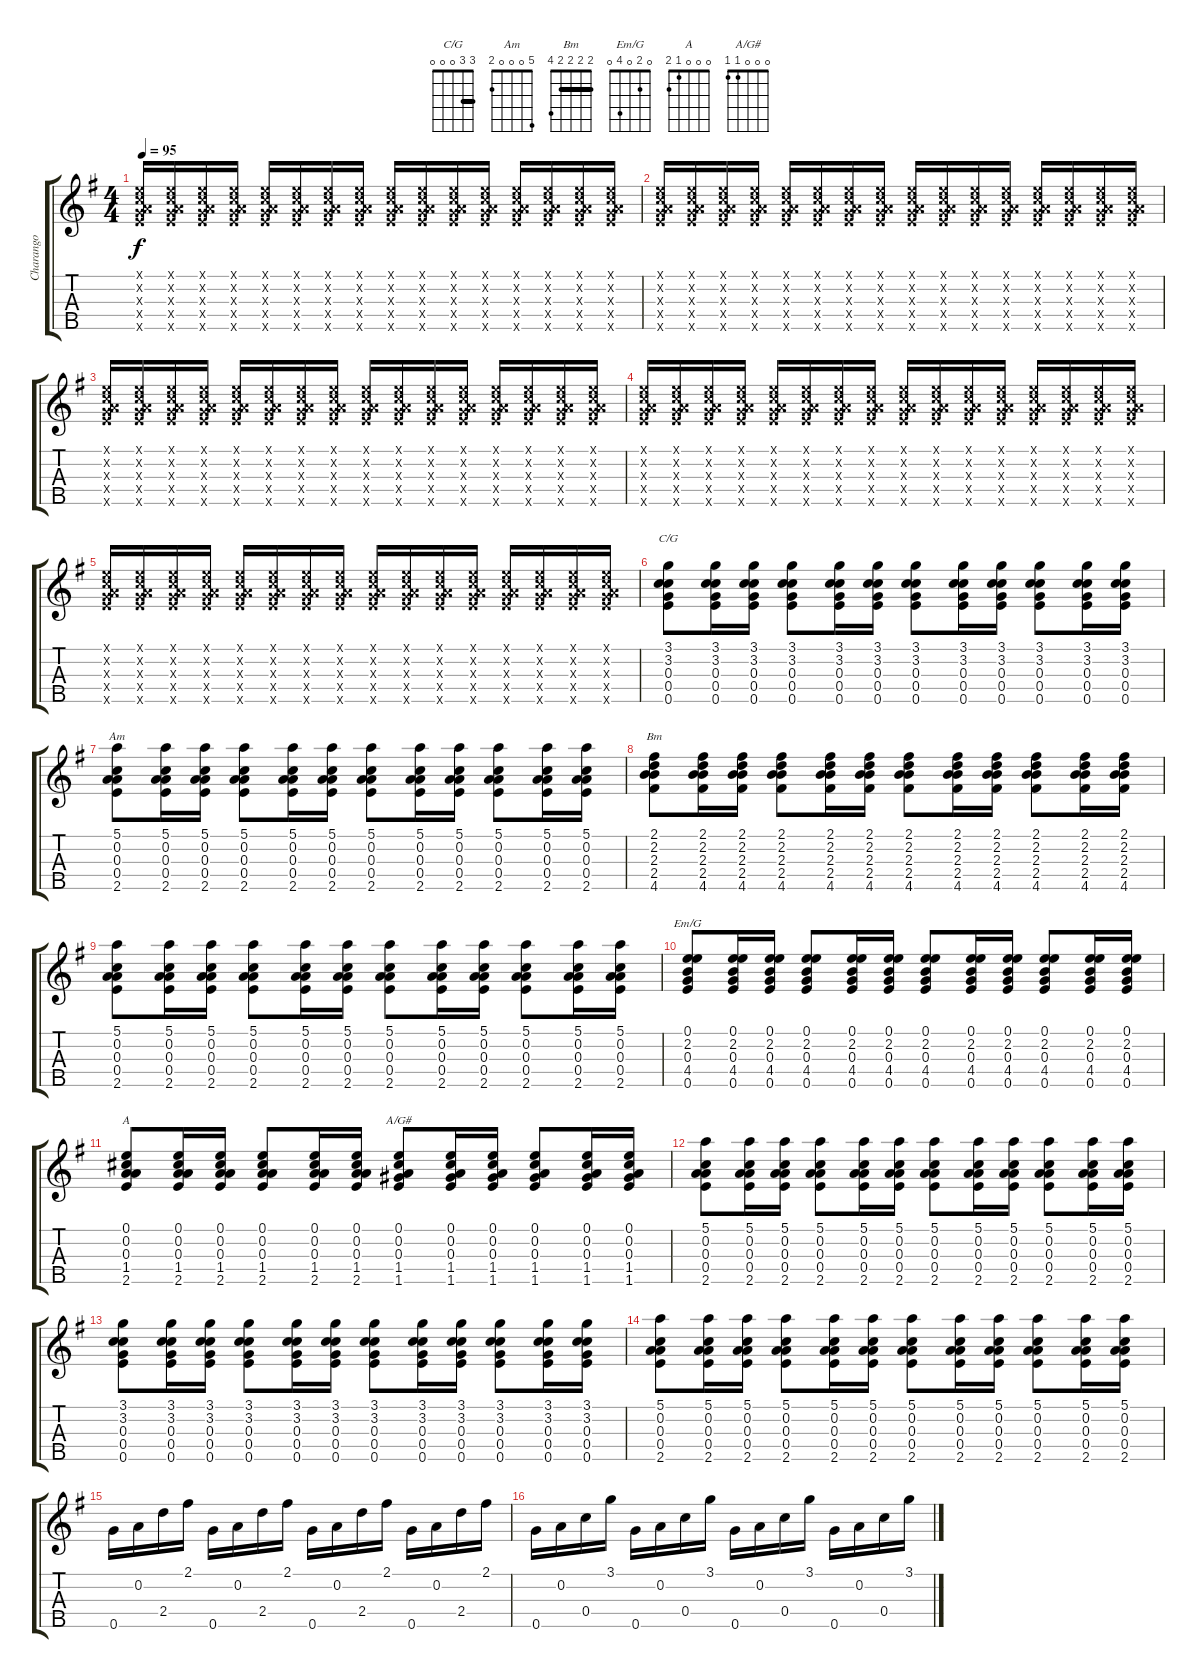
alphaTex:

\track ("Charango" "Charango") {instrument banjo}
\staff {score tabs}
\tuning (E4 A3 E3 C4 G3) {hide}
\displaytranspose 12
\chord ("C/G" 3 3 0 0 0) {barre 3}
\chord ("Am" 5 0 0 0 2)
\chord ("Bm" 2 2 2 2 4) {barre 2}
\chord ("Em/G" 0 2 0 4 0)
\chord ("A" 0 0 0 1 2)
\chord ("A/G#" 0 0 0 1 1)
\ts (4 4)
\tempo 95
\clef g2
\ks g
(0.1{x} 0.2{x} 0.3{x} 0.4{x} 0.5{x}).16{dy f} (0.1{x} 0.2{x} 0.3{x} 0.4{x} 0.5{x}).16 (0.1{x} 0.2{x} 0.3{x} 0.4{x} 0.5{x}).16 (0.1{x} 0.2{x} 0.3{x} 0.4{x} 0.5{x}).16 (0.1{x} 0.2{x} 0.3{x} 0.4{x} 0.5{x}).16 (0.1{x} 0.2{x} 0.3{x} 0.4{x} 0.5{x}).16 (0.1{x} 0.2{x} 0.3{x} 0.4{x} 0.5{x}).16 (0.1{x} 0.2{x} 0.3{x} 0.4{x} 0.5{x}).16 (0.1{x} 0.2{x} 0.3{x} 0.4{x} 0.5{x}).16 (0.1{x} 0.2{x} 0.3{x} 0.4{x} 0.5{x}).16 (0.1{x} 0.2{x} 0.3{x} 0.4{x} 0.5{x}).16 (0.1{x} 0.2{x} 0.3{x} 0.4{x} 0.5{x}).16 (0.1{x} 0.2{x} 0.3{x} 0.4{x} 0.5{x}).16 (0.1{x} 0.2{x} 0.3{x} 0.4{x} 0.5{x}).16 (0.1{x} 0.2{x} 0.3{x} 0.4{x} 0.5{x}).16 (0.1{x} 0.2{x} 0.3{x} 0.4{x} 0.5{x}).16 |
(0.1{x} 0.2{x} 0.3{x} 0.4{x} 0.5{x}).16 (0.1{x} 0.2{x} 0.3{x} 0.4{x} 0.5{x}).16 (0.1{x} 0.2{x} 0.3{x} 0.4{x} 0.5{x}).16 (0.1{x} 0.2{x} 0.3{x} 0.4{x} 0.5{x}).16 (0.1{x} 0.2{x} 0.3{x} 0.4{x} 0.5{x}).16 (0.1{x} 0.2{x} 0.3{x} 0.4{x} 0.5{x}).16 (0.1{x} 0.2{x} 0.3{x} 0.4{x} 0.5{x}).16 (0.1{x} 0.2{x} 0.3{x} 0.4{x} 0.5{x}).16 (0.1{x} 0.2{x} 0.3{x} 0.4{x} 0.5{x}).16 (0.1{x} 0.2{x} 0.3{x} 0.4{x} 0.5{x}).16 (0.1{x} 0.2{x} 0.3{x} 0.4{x} 0.5{x}).16 (0.1{x} 0.2{x} 0.3{x} 0.4{x} 0.5{x}).16 (0.1{x} 0.2{x} 0.3{x} 0.4{x} 0.5{x}).16 (0.1{x} 0.2{x} 0.3{x} 0.4{x} 0.5{x}).16 (0.1{x} 0.2{x} 0.3{x} 0.4{x} 0.5{x}).16 (0.1{x} 0.2{x} 0.3{x} 0.4{x} 0.5{x}).16 |
(0.1{x} 0.2{x} 0.3{x} 0.4{x} 0.5{x}).16 (0.1{x} 0.2{x} 0.3{x} 0.4{x} 0.5{x}).16 (0.1{x} 0.2{x} 0.3{x} 0.4{x} 0.5{x}).16 (0.1{x} 0.2{x} 0.3{x} 0.4{x} 0.5{x}).16 (0.1{x} 0.2{x} 0.3{x} 0.4{x} 0.5{x}).16 (0.1{x} 0.2{x} 0.3{x} 0.4{x} 0.5{x}).16 (0.1{x} 0.2{x} 0.3{x} 0.4{x} 0.5{x}).16 (0.1{x} 0.2{x} 0.3{x} 0.4{x} 0.5{x}).16 (0.1{x} 0.2{x} 0.3{x} 0.4{x} 0.5{x}).16 (0.1{x} 0.2{x} 0.3{x} 0.4{x} 0.5{x}).16 (0.1{x} 0.2{x} 0.3{x} 0.4{x} 0.5{x}).16 (0.1{x} 0.2{x} 0.3{x} 0.4{x} 0.5{x}).16 (0.1{x} 0.2{x} 0.3{x} 0.4{x} 0.5{x}).16 (0.1{x} 0.2{x} 0.3{x} 0.4{x} 0.5{x}).16 (0.1{x} 0.2{x} 0.3{x} 0.4{x} 0.5{x}).16 (0.1{x} 0.2{x} 0.3{x} 0.4{x} 0.5{x}).16 |
(0.1{x} 0.2{x} 0.3{x} 0.4{x} 0.5{x}).16 (0.1{x} 0.2{x} 0.3{x} 0.4{x} 0.5{x}).16 (0.1{x} 0.2{x} 0.3{x} 0.4{x} 0.5{x}).16 (0.1{x} 0.2{x} 0.3{x} 0.4{x} 0.5{x}).16 (0.1{x} 0.2{x} 0.3{x} 0.4{x} 0.5{x}).16 (0.1{x} 0.2{x} 0.3{x} 0.4{x} 0.5{x}).16 (0.1{x} 0.2{x} 0.3{x} 0.4{x} 0.5{x}).16 (0.1{x} 0.2{x} 0.3{x} 0.4{x} 0.5{x}).16 (0.1{x} 0.2{x} 0.3{x} 0.4{x} 0.5{x}).16 (0.1{x} 0.2{x} 0.3{x} 0.4{x} 0.5{x}).16 (0.1{x} 0.2{x} 0.3{x} 0.4{x} 0.5{x}).16 (0.1{x} 0.2{x} 0.3{x} 0.4{x} 0.5{x}).16 (0.1{x} 0.2{x} 0.3{x} 0.4{x} 0.5{x}).16 (0.1{x} 0.2{x} 0.3{x} 0.4{x} 0.5{x}).16 (0.1{x} 0.2{x} 0.3{x} 0.4{x} 0.5{x}).16 (0.1{x} 0.2{x} 0.3{x} 0.4{x} 0.5{x}).16 |
(0.1{x} 0.2{x} 0.3{x} 0.4{x} 0.5{x}).16 (0.1{x} 0.2{x} 0.3{x} 0.4{x} 0.5{x}).16 (0.1{x} 0.2{x} 0.3{x} 0.4{x} 0.5{x}).16 (0.1{x} 0.2{x} 0.3{x} 0.4{x} 0.5{x}).16 (0.1{x} 0.2{x} 0.3{x} 0.4{x} 0.5{x}).16 (0.1{x} 0.2{x} 0.3{x} 0.4{x} 0.5{x}).16 (0.1{x} 0.2{x} 0.3{x} 0.4{x} 0.5{x}).16 (0.1{x} 0.2{x} 0.3{x} 0.4{x} 0.5{x}).16 (0.1{x} 0.2{x} 0.3{x} 0.4{x} 0.5{x}).16 (0.1{x} 0.2{x} 0.3{x} 0.4{x} 0.5{x}).16 (0.1{x} 0.2{x} 0.3{x} 0.4{x} 0.5{x}).16 (0.1{x} 0.2{x} 0.3{x} 0.4{x} 0.5{x}).16 (0.1{x} 0.2{x} 0.3{x} 0.4{x} 0.5{x}).16 (0.1{x} 0.2{x} 0.3{x} 0.4{x} 0.5{x}).16 (0.1{x} 0.2{x} 0.3{x} 0.4{x} 0.5{x}).16 (0.1{x} 0.2{x} 0.3{x} 0.4{x} 0.5{x}).16 |
(3.1 3.2 0.3 0.4 0.5).8{ch "C/G"} (3.1 3.2 0.3 0.4 0.5).16 (3.1 3.2 0.3 0.4 0.5).16 (3.1 3.2 0.3 0.4 0.5).8 (3.1 3.2 0.3 0.4 0.5).16 (3.1 3.2 0.3 0.4 0.5).16 (3.1 3.2 0.3 0.4 0.5).8 (3.1 3.2 0.3 0.4 0.5).16 (3.1 3.2 0.3 0.4 0.5).16 (3.1 3.2 0.3 0.4 0.5).8 (3.1 3.2 0.3 0.4 0.5).16 (3.1 3.2 0.3 0.4 0.5).16 |
(5.1 0.2 0.3 0.4 2.5).8{ch "Am"} (5.1 0.2 0.3 0.4 2.5).16 (5.1 0.2 0.3 0.4 2.5).16 (5.1 0.2 0.3 0.4 2.5).8 (5.1 0.2 0.3 0.4 2.5).16 (5.1 0.2 0.3 0.4 2.5).16 (5.1 0.2 0.3 0.4 2.5).8 (5.1 0.2 0.3 0.4 2.5).16 (5.1 0.2 0.3 0.4 2.5).16 (5.1 0.2 0.3 0.4 2.5).8 (5.1 0.2 0.3 0.4 2.5).16 (5.1 0.2 0.3 0.4 2.5).16 |
(2.1 2.2 2.3 2.4 4.5).8{ch "Bm"} (2.1 2.2 2.3 2.4 4.5).16 (2.1 2.2 2.3 2.4 4.5).16 (2.1 2.2 2.3 2.4 4.5).8 (2.1 2.2 2.3 2.4 4.5).16 (2.1 2.2 2.3 2.4 4.5).16 (2.1 2.2 2.3 2.4 4.5).8 (2.1 2.2 2.3 2.4 4.5).16 (2.1 2.2 2.3 2.4 4.5).16 (2.1 2.2 2.3 2.4 4.5).8 (2.1 2.2 2.3 2.4 4.5).16 (2.1 2.2 2.3 2.4 4.5).16 |
(5.1 0.2 0.3 0.4 2.5).8 (5.1 0.2 0.3 0.4 2.5).16 (5.1 0.2 0.3 0.4 2.5).16 (5.1 0.2 0.3 0.4 2.5).8 (5.1 0.2 0.3 0.4 2.5).16 (5.1 0.2 0.3 0.4 2.5).16 (5.1 0.2 0.3 0.4 2.5).8 (5.1 0.2 0.3 0.4 2.5).16 (5.1 0.2 0.3 0.4 2.5).16 (5.1 0.2 0.3 0.4 2.5).8 (5.1 0.2 0.3 0.4 2.5).16 (5.1 0.2 0.3 0.4 2.5).16 |
(0.1 2.2 0.3 4.4 0.5).8{ch "Em/G"} (0.1 2.2 0.3 4.4 0.5).16 (0.1 2.2 0.3 4.4 0.5).16 (0.1 2.2 0.3 4.4 0.5).8 (0.1 2.2 0.3 4.4 0.5).16 (0.1 2.2 0.3 4.4 0.5).16 (0.1 2.2 0.3 4.4 0.5).8 (0.1 2.2 0.3 4.4 0.5).16 (0.1 2.2 0.3 4.4 0.5).16 (0.1 2.2 0.3 4.4 0.5).8 (0.1 2.2 0.3 4.4 0.5).16 (0.1 2.2 0.3 4.4 0.5).16 |
(0.1 0.2 0.3 1.4 2.5).8{ch "A"} (0.1 0.2 0.3 1.4 2.5).16 (0.1 0.2 0.3 1.4 2.5).16 (0.1 0.2 0.3 1.4 2.5).8 (0.1 0.2 0.3 1.4 2.5).16 (0.1 0.2 0.3 1.4 2.5).16 (0.1 0.2 0.3 1.4 1.5).8{ch "A/G#"} (0.1 0.2 0.3 1.4 1.5).16 (0.1 0.2 0.3 1.4 1.5).16 (0.1 0.2 0.3 1.4 1.5).8 (0.1 0.2 0.3 1.4 1.5).16 (0.1 0.2 0.3 1.4 1.5).16 |
(5.1 0.2 0.3 0.4 2.5).8 (5.1 0.2 0.3 0.4 2.5).16 (5.1 0.2 0.3 0.4 2.5).16 (5.1 0.2 0.3 0.4 2.5).8 (5.1 0.2 0.3 0.4 2.5).16 (5.1 0.2 0.3 0.4 2.5).16 (5.1 0.2 0.3 0.4 2.5).8 (5.1 0.2 0.3 0.4 2.5).16 (5.1 0.2 0.3 0.4 2.5).16 (5.1 0.2 0.3 0.4 2.5).8 (5.1 0.2 0.3 0.4 2.5).16 (5.1 0.2 0.3 0.4 2.5).16 |
(3.1 3.2 0.3 0.4 0.5).8 (3.1 3.2 0.3 0.4 0.5).16 (3.1 3.2 0.3 0.4 0.5).16 (3.1 3.2 0.3 0.4 0.5).8 (3.1 3.2 0.3 0.4 0.5).16 (3.1 3.2 0.3 0.4 0.5).16 (3.1 3.2 0.3 0.4 0.5).8 (3.1 3.2 0.3 0.4 0.5).16 (3.1 3.2 0.3 0.4 0.5).16 (3.1 3.2 0.3 0.4 0.5).8 (3.1 3.2 0.3 0.4 0.5).16 (3.1 3.2 0.3 0.4 0.5).16 |
(5.1 0.2 0.3 0.4 2.5).8 (5.1 0.2 0.3 0.4 2.5).16 (5.1 0.2 0.3 0.4 2.5).16 (5.1 0.2 0.3 0.4 2.5).8 (5.1 0.2 0.3 0.4 2.5).16 (5.1 0.2 0.3 0.4 2.5).16 (5.1 0.2 0.3 0.4 2.5).8 (5.1 0.2 0.3 0.4 2.5).16 (5.1 0.2 0.3 0.4 2.5).16 (5.1 0.2 0.3 0.4 2.5).8 (5.1 0.2 0.3 0.4 2.5).16 (5.1 0.2 0.3 0.4 2.5).16 |
0.5.16 0.2.16 2.4.16 2.1.16 0.5.16 0.2.16 2.4.16 2.1.16 0.5.16 0.2.16 2.4.16 2.1.16 0.5.16 0.2.16 2.4.16 2.1.16 |
0.5.16 0.2.16 0.4.16 3.1.16 0.5.16 0.2.16 0.4.16 3.1.16 0.5.16 0.2.16 0.4.16 3.1.16 0.5.16 0.2.16 0.4.16 3.1.16
